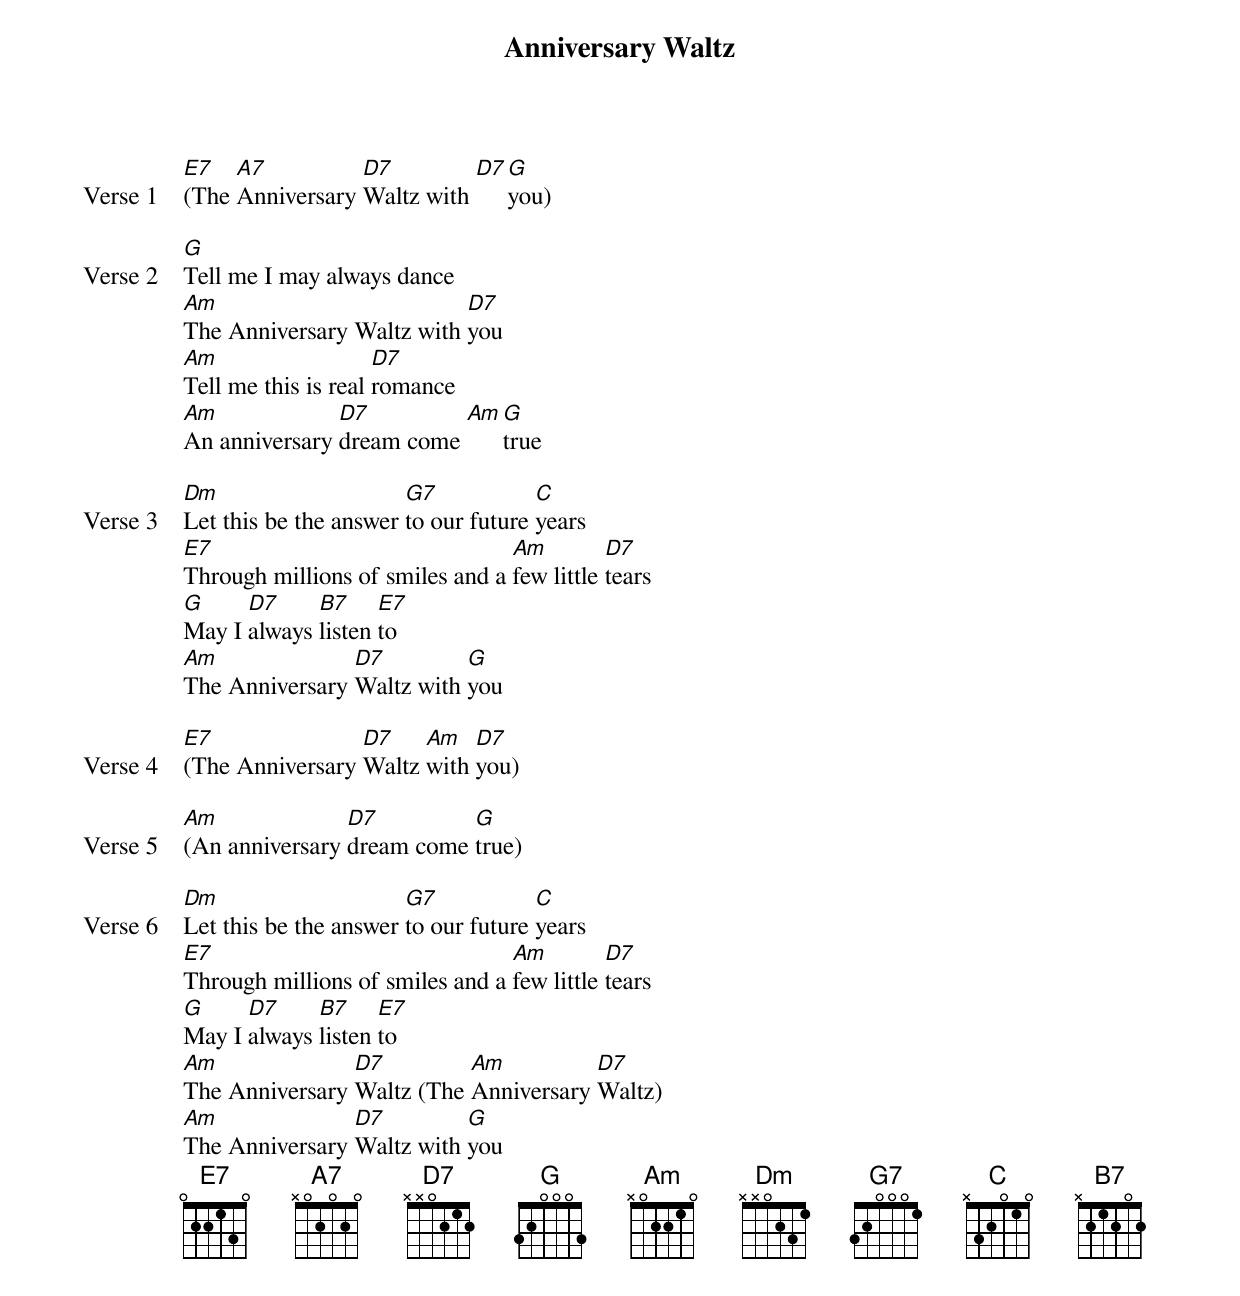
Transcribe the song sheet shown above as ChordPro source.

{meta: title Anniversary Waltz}
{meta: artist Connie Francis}
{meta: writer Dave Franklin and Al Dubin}

{start_of_verse: Verse 1}
[E7](The [A7]Anniversary [D7]Waltz with [D7][G]you)
{end_of_verse}

{start_of_verse: Verse 2}
[G]Tell me I may always dance
[Am]The Anniversary Waltz with [D7]you
[Am]Tell me this is real [D7]romance
[Am]An anniversary [D7]dream come [Am][G]true
{end_of_verse}

{start_of_verse: Verse 3}
[Dm]Let this be the answer [G7]to our future [C]years
[E7]Through millions of smiles and a [Am]few little [D7]tears
[G]May I [D7]always [B7]listen [E7]to
[Am]The Anniversary [D7]Waltz with [G]you
{end_of_verse}

{start_of_verse: Verse 4}
[E7](The Anniversary [D7]Waltz [Am]with [D7]you)
{end_of_verse}

{start_of_verse: Verse 5}
[Am](An anniversary [D7]dream come [G]true)
{end_of_verse}

{start_of_verse: Verse 6}
[Dm]Let this be the answer [G7]to our future [C]years
[E7]Through millions of smiles and a [Am]few little [D7]tears
[G]May I [D7]always [B7]listen [E7]to
[Am]The Anniversary [D7]Waltz (The [Am]Anniversary [D7]Waltz)
[Am]The Anniversary [D7]Waltz with [G]you
{end_of_verse}
